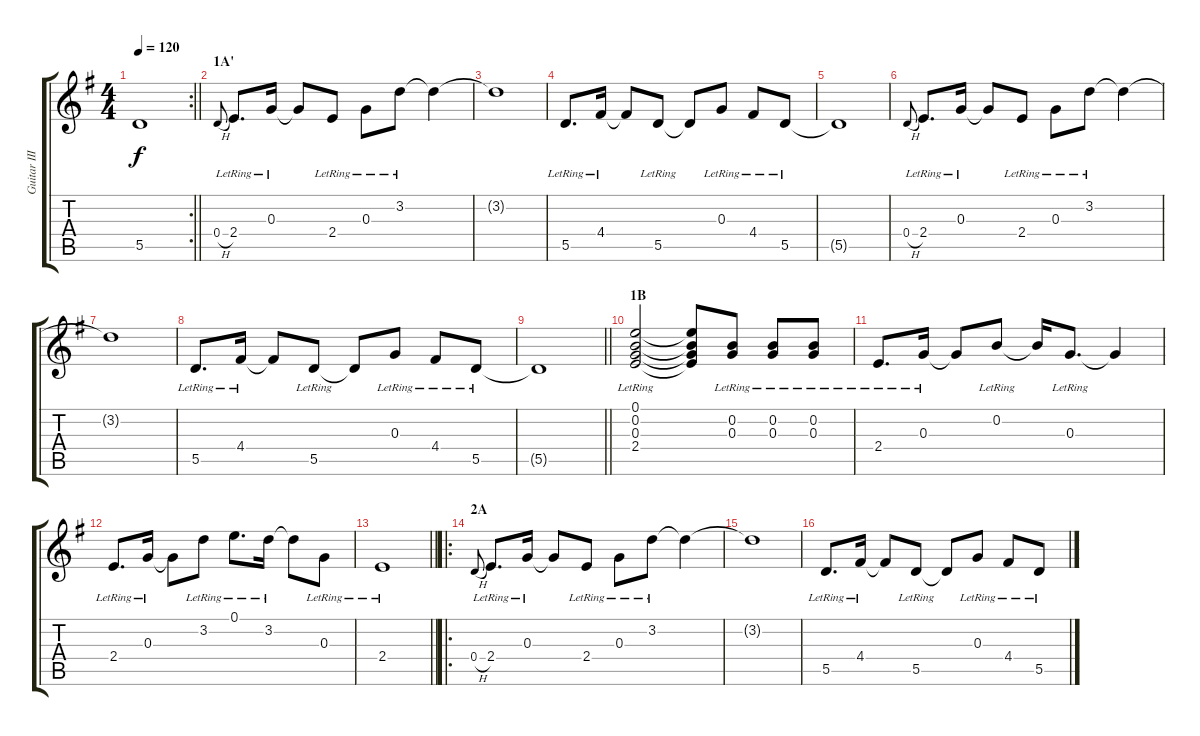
\track ("Guitar III" "Guitar III") {instrument distortionguitar}
\staff {score tabs}
\tuning (E4 B3 G3 D3 A2 D2) {hide}
\rc 2
\ts (4 4)
\tempo 120
\clef g2
\barLineRight lightlight
\ks eminor
5.5{t}.1{dy f} |
\section ("" "1A'")
0.4{h}.8{gr onbeat} 2.4{lr}.8{d} 0.3{lr}.16 0.3{t}.8 2.4{lr}.8 0.3{lr}.8 3.2{lr}.8 3.2{t}.4 |
3.2{t}.1 |
5.5{lr}.8{d} 4.4{lr}.16 4.4{t}.8 5.5{lr}.8 5.5{t}.8 0.3{lr}.8 4.4{lr}.8 5.5{lr}.8 |
5.5{t}.1 |
0.4{h}.8{gr onbeat} 2.4{lr}.8{d} 0.3{lr}.16 0.3{t}.8 2.4{lr}.8 0.3{lr}.8 3.2{lr}.8 3.2{t}.4 |
3.2{t}.1 |
5.5{lr}.8{d} 4.4{lr}.16 4.4{t}.8 5.5{lr}.8 5.5{t}.8 0.3{lr}.8 4.4{lr}.8 5.5{lr}.8 |
\barLineRight lightlight
5.5{t}.1 |
\section ("" "1B")
(0.1{lr} 0.2{lr} 0.3{lr} 2.4{lr}).2 (0.1{t} 0.2{t} 0.3{t} 2.4{t}).8 (0.2{lr} 0.3{lr}).8 (0.2{lr} 0.3{lr}).8 (0.2{lr} 0.3{lr}).8 |
2.4{lr}.8{d} 0.3{lr}.16 0.3{t}.8 0.2{lr}.8 0.2{t}.16 0.3{lr}.8{d} 0.3{t}.4 |
2.4{lr}.8{d} 0.3{lr}.16 0.3{t}.8 3.2{lr}.8 0.1{lr}.8{d} 3.2{lr}.16 3.2{t}.8 0.3{lr}.8 |
\barLineRight lightlight
2.4{lr}.1 |
\ro
\section ("" "2A")
0.4{h}.8{gr onbeat} 2.4{lr}.8{d} 0.3{lr}.16 0.3{t}.8 2.4{lr}.8 0.3{lr}.8 3.2{lr}.8 3.2{t}.4 |
3.2{t}.1 |
5.5{lr}.8{d} 4.4{lr}.16 4.4{t}.8 5.5{lr}.8 5.5{t}.8 0.3{lr}.8 4.4{lr}.8 5.5{lr}.8
